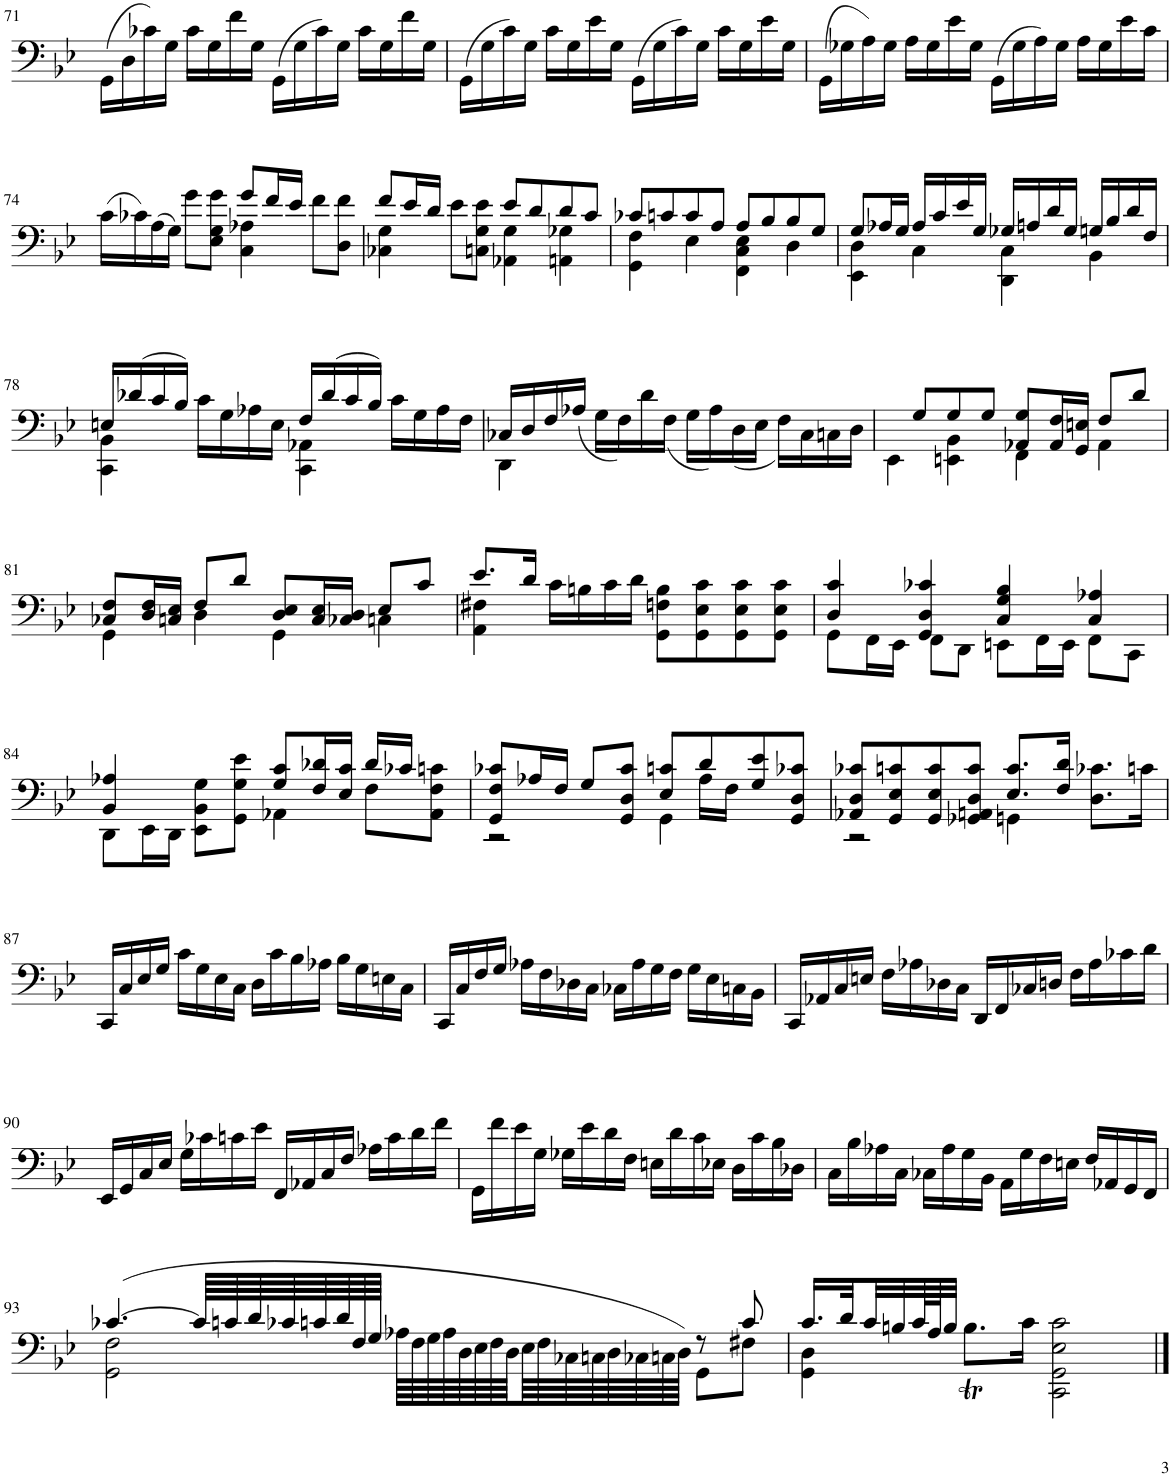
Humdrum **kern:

**kern
*part1
*staff1
*I"Violoncello
*I'Vc.
!!LO:PB:g=z
*clefF4
*k[b-e-]
*M4/4
*met(c)
=71
(16GG\LL
16D\
16c-X\)
16G\JJ
16c-\LL
16G\
16f\
16G\JJ
(16GG\LL
16G\
16c-\)
16G\JJ
16c-\LL
16G\
16f\
16G\JJ
=72
(16GG\LL
16G\
16c\)
16G\JJ
16c\LL
16G\
16e-\
16G\JJ
(16GG\LL
16G\
16c\)
16G\JJ
16c\LL
16G\
16e-\
16G\JJ
=73
(16GG\LL
16G-X\
16A\)
16G-\JJ
16A\LL
16G-\
16e-\
16G-\JJ
(16GG\LL
16G-\
16A\)
16G-\JJ
16A\LL
16G-\
16e-\
16c\JJ
!!LO:LB:g=z
=74
*^
(16c\LL	2ryy
16c-X\)	.
(16A\	.
16G\JJ)	.
8g\L	.
8E-\ 8G\ 8g\J	.
4C\ 4A-X\	8g/L
.	16f/L
.	16e-/JJ
8f\L	4ryy
8D\ 8f\J	.
=75	=75
8f/L	4C-X\ 4G\
16e-/L	.
16d/JJ	.
4ryy	8e-\L
.	8Cn\ 8G\ 8e-\J
8e-/L	4AA-X\ 4G\
8d/	.
8d/	4AAn\ 4G-X\
8c/J	.
=76	=76
8c-X/L	4GG\ 4F\
8cn/	.
8c/	4E-\
8A/J	.
8A/L	4FF\ 4C\ 4E-\
8B-/	.
8B-/	4D\
8G/J	.
=77	=77
8G/L	4EE-\ 4D\
16A-X/L	.
16G/JJ	.
16A-/LL	4C\
16c/	.
16e-/	.
16G/JJ	.
16G-X/LL	4DD\ 4C\
16An/	.
16d/	.
16G-/JJ	.
16Gn/LL	4BB-\
16B-/	.
16d/	.
16F/JJ	.
!!LO:LB:g=z	!!
=78	=78
16En/LL	4CC\ 4BB-\
(16d-X/	.
16c/	.
16B-/JJ)	.
4ryy	16c\LL
.	16G\
.	16A-X\
.	16E\JJ
16F/LL	4CC\ 4AA-X\
(16d-/	.
16c/	.
16B-/JJ)	.
4ryy	16c\LL
.	16G\
.	16A-\
.	16F\JJ
=79	=79
4DD\	16C-X/LL
.	16D/
.	16F/
.	(16A-X/JJ
4ryy	16G\LL
.	16F\)
.	16d\
.	(16F\JJ
2ryy	16G\LL
.	16A-\)
.	(16D\
.	16E-\JJ
.	16F\LL)
.	16C-\
.	16Cn\
.	16D\JJ
=80	=80
4EE-\	8ryy
.	8G/L
4EEn\ 4BB-\	8G/
.	8G/J
4FF\	8AA-X/ 8G/L
.	16AA-/ 16F/L
.	16GG/ 16En/JJ
4AA-\	8F/L
.	8d/J
!!LO:LB:g=z	!!
=81	=81
8C-X/ 8F/L	4GG\
16D/ 16F/L	.
16Cn/ 16E-/JJ	.
8F/L	4D\
8d/J	.
8D/ 8E-/L	4GG\
16C/ 16E-/L	.
16C-X/ 16D/JJ	.
8E-/L	4Cn\
8c/J	.
=82	=82
8.e-/L	4AA\ 4F#X\
16d/Jk	.
16c\LL	2.ryy
16Bn\	.
16c\	.
16d\JJ	.
8GG\ 8Fn\ 8B\L	.
8GG\ 8E-\ 8c\	.
8GG\ 8E-\ 8c\	.
8GG\ 8E-\ 8c\J	.
=83	=83
4D/ 4c/	8GG\L
.	16FF\L
.	16EE-\JJ
4GG/ 4D/ 4c-X/	8FF\L
.	8DD\J
4C/ 4G/ 4B-/	8EEn\L
.	16FF\L
.	16EE\JJ
4C/ 4A-X/	8FF\L
.	8CC\J
!!LO:LB:g=z	!!
=84	=84
4BB-/ 4A-X/	8DD\L
.	16EE-\L
.	16DD\JJ
4ryy	8EE-\ 8BB-\ 8G\L
.	8GG\ 8G\ 8e-\J
8G/ 8c/L	4AA-X\
16F/ 16d-X/L	.
16E-/ 16c/JJ	.
16d-/LL	8F\L
16c-X/JJ	.
8ryy	8AA-\ 8F\ 8cn\J
=85	=85
*	*^
8GG/ 8F/ 8c-X/L	2r	8ryy
*	*v	*v
16A-X/L	.
16F/JJ	.
8G/L	.
8GG/ 8D/ 8c-/J	.
8E-/ 8cn/L	4GG\
*	*^
8d/	.	16A-\LL
.	.	16F\JJ
8G/ 8e-/	4ryy	4ryy
8GG/ 8D/ 8c-X/J	.	.
*	*v	*v
=86	=86
8AA-X/ 8D/ 8c-X/L	2r
8GG/ 8E-/ 8cn/	.
8GG/ 8E-/ 8c/	.
8GG-X/ 8AAn/ 8D/ 8c/J	.
8.E-/ 8.c/L	4GGn\
16F/ 16d/Jk	.
8.D\ 8.c-X\L	4ryy
16cn\Jk	.
*v	*v
!!LO:LB:g=z
=87
16CC/LL
16C/
16E-/
16G/JJ
16c\LL
16G\
16E-\
16C\JJ
16D\LL
16c\
16B-\
16A-X\JJ
16B-\LL
16G\
16En\
16C\JJ
=88
16CC/LL
16C/
16F/
16G/JJ
16A-X\LL
16F\
16D-X\
16C\JJ
16C-X\LL
16A-\
16G\
16F\JJ
16G\LL
16E-\
16Cn\
16BB-\JJ
=89
16CC/LL
16AA-X/
16C/
16En/JJ
16F\LL
16A-X\
16D-X\
16C\JJ
16DD/LL
16FF/
16C-X/
16Dn/JJ
16F\LL
16A-\
16c-X\
16d\JJ
!!LO:LB:g=z
=90
16EE-/LL
16GG/
16C/
16E-/JJ
16G\LL
16c-X\
16cn\
16e-\JJ
16FF/LL
16AA-X/
16C/
16F/JJ
16A-X\LL
16c\
16d\
16f\JJ
=91
16GG\LL
16f\
16e-\
16G\JJ
16G-X\LL
16e-\
16d\
16F\JJ
16En\LL
16d\
16c\
16E-X\JJ
16D\LL
16c\
16B-\
16D-X\JJ
=92
16C\LL
16B-\
16A-X\
16C\JJ
16C-X\LL
16A-\
16G\
16BB-\JJ
16AA\LL
16G\
16F\
16En\JJ
16F/LL
16AA-X/
16GG/
16FF/JJ
!!LO:LB:g=z
=93
*^
([4.c-X/	2GG\ 2F\
64c-/LLLL]	.
64cn/	.
64d/	.
64c-X/	.
64cn/	.
64d/	.
64F/	.
64G/JJJJ	.
64A-X\LLLL	4ryy
64F\	.
64G\	.
64A-\	.
64D\	.
64E-\	.
64F\	.
64D\	.
64E-\	.
64F\	.
64C-X\	.
64Cn\	.
64D\	.
64C-X\	.
64Cn\	.
64D\JJJJ)	.
8r	8GG\L
8c/	8F#X\J
=94	=94
16.c/LL	4GG\ 4D\
32d/L	.
32c/	.
32Bn/	.
64c/L	.
64A/J	.
32B/JJJ	.
4ryy	8.Bt\L
.	16c\Jk
2ryy	2CC\ 2GG\ 2E-\ 2c\
*v	*v
==
*-
